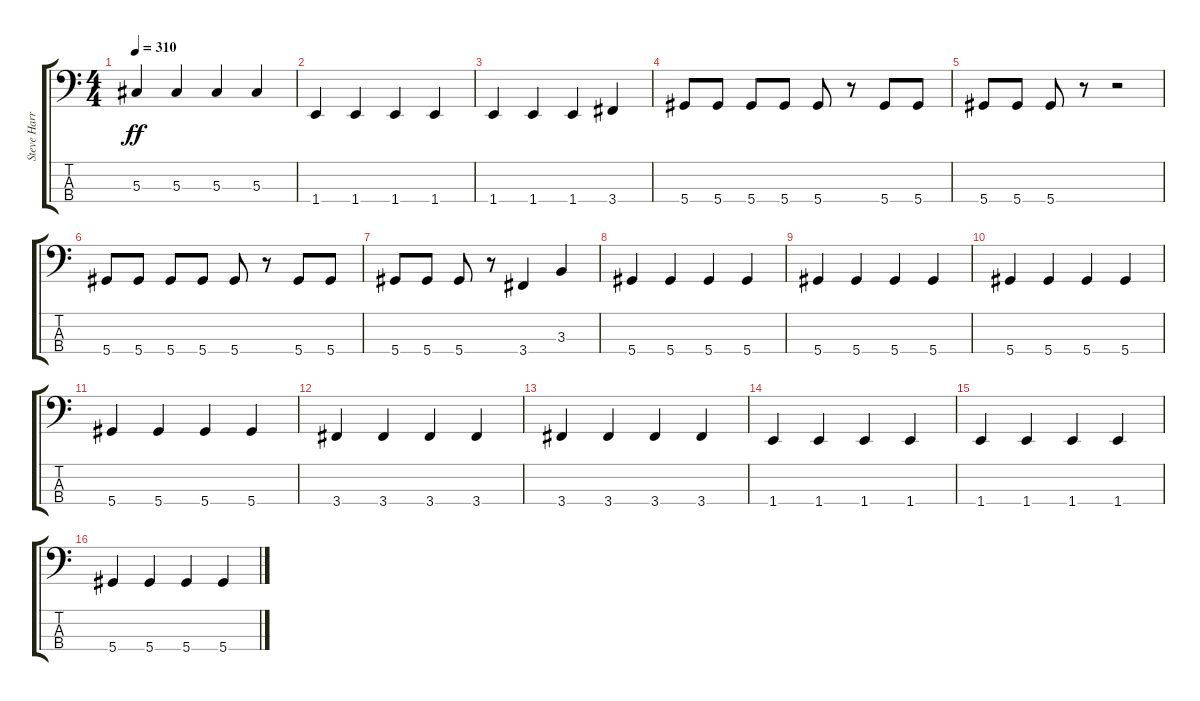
\track ("Steve Harris" "Steve Harr") {instrument electricbassfinger}
\staff {score tabs}
\tuning (Gb2 Db2 Ab1 Eb1) {hide}
\ts (4 4)
\tempo 310
\clef f4
\ks c
5.3.4{dy ff} 5.3.4 5.3.4 5.3.4 |
1.4.4{volume 16} 1.4.4 1.4.4 1.4.4 |
1.4.4{volume 16} 1.4.4 1.4.4 3.4.4 |
5.4.8{volume 16} 5.4.8 5.4.8 5.4.8 5.4.8 r.8 5.4.8 5.4.8 |
5.4.8 5.4.8 5.4.8 r.8 r.2 |
5.4.8{volume 16} 5.4.8 5.4.8 5.4.8 5.4.8 r.8 5.4.8 5.4.8 |
5.4.8{volume 16} 5.4.8 5.4.8 r.8 3.4.4 3.3.4 |
5.4.4 5.4.4 5.4.4 5.4.4 |
5.4.4 5.4.4 5.4.4 5.4.4 |
5.4.4{volume 16} 5.4.4 5.4.4 5.4.4 |
5.4.4 5.4.4 5.4.4 5.4.4 |
3.4.4{volume 16} 3.4.4 3.4.4 3.4.4 |
3.4.4 3.4.4 3.4.4 3.4.4 |
1.4.4{volume 16} 1.4.4 1.4.4 1.4.4 |
1.4.4{volume 16} 1.4.4 1.4.4 1.4.4 |
5.4.4{volume 16} 5.4.4 5.4.4 5.4.4
